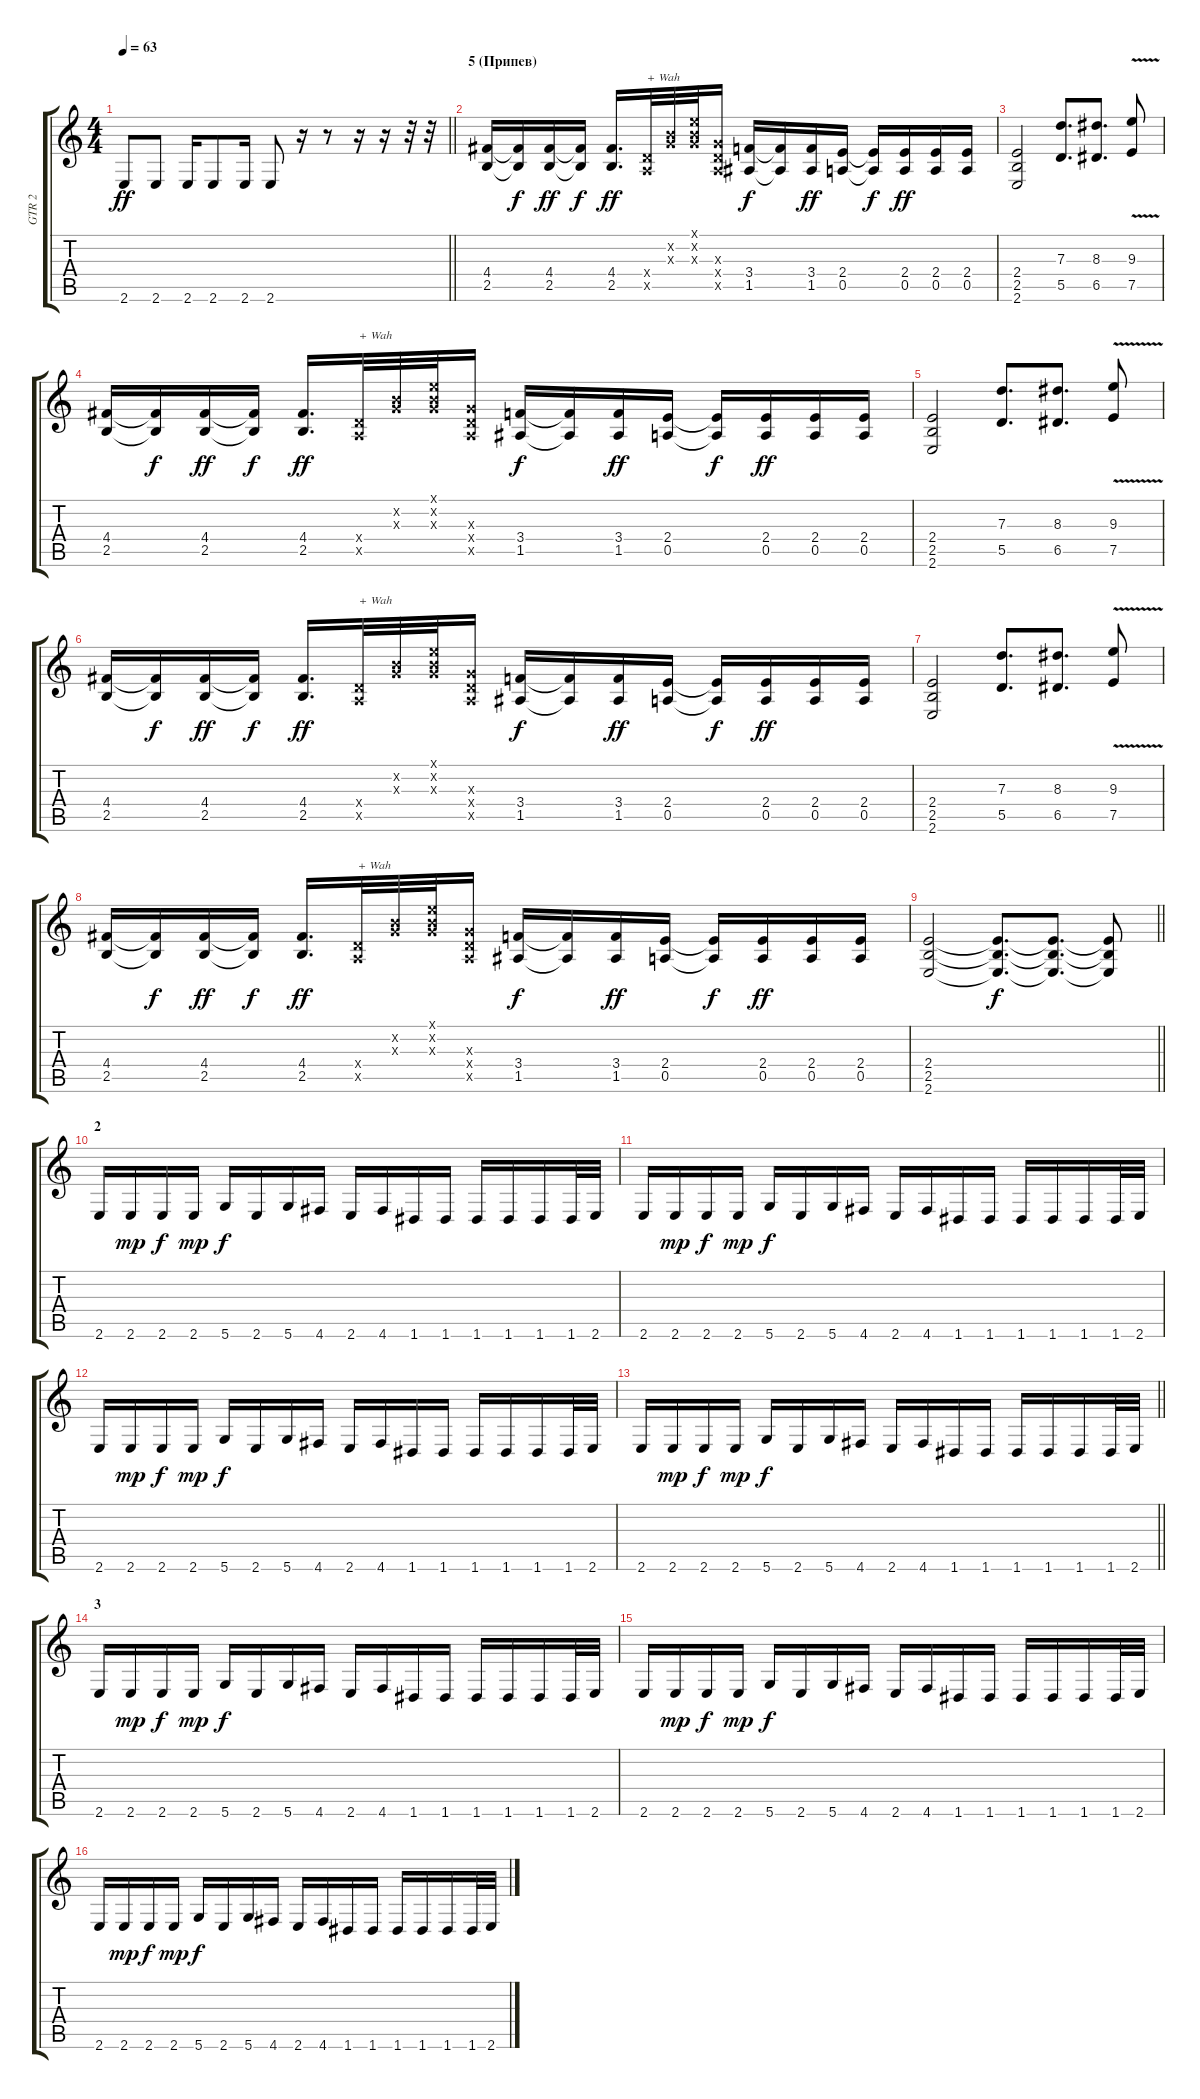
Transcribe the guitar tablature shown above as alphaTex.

\track ("GTR 2" "GTR 2") {instrument overdrivenguitar}
\staff {score tabs}
\tuning (E4 B3 G3 D3 A2 D2) {hide}
\ts (4 4)
\tempo 63
\clef g2
\barLineRight lightlight
\ks c
2.6.8{dy ff} 2.6.8 2.6.16 2.6.8 2.6.16 2.6.8 r.16 r.8 r.16 r.16 r.32 r.32 |
\section ("" "5 (Припев)")
(4.4 2.5).16{instrument overdrivenguitar} (4.4{t} 2.5{t}).16{dy f} (4.4 2.5).16{dy ff} (4.4{t} 2.5{t}).16{dy f} (4.4 2.5).16{d dy ff} (0.4{x} 0.5{x}).32{txt "+ Wah"} (0.2{x} 0.3{x}).32 (0.1{x} 0.2{x} 0.3{x}).32 (0.3{x} 0.4{x} 0.5{x}).16 (3.4 1.5).16{dy f} (3.4{t} 1.5{t}).16 (3.4 1.5).16{dy ff} (2.4 0.5).16 (2.4{t} 0.5{t}).16{dy f} (2.4 0.5).16{dy ff} (2.4 0.5).16 (2.4 0.5).16 |
(2.4 2.5 2.6).2 (7.3 5.5).8{d} (8.3 6.5).8{d} (9.3{v} 7.5{v}).8 |
(4.4 2.5).16 (4.4{t} 2.5{t}).16{dy f} (4.4 2.5).16{dy ff} (4.4{t} 2.5{t}).16{dy f} (4.4 2.5).16{d dy ff} (0.4{x} 0.5{x}).32{txt "+ Wah"} (0.2{x} 0.3{x}).32 (0.1{x} 0.2{x} 0.3{x}).32 (0.3{x} 0.4{x} 0.5{x}).16 (3.4 1.5).16{dy f} (3.4{t} 1.5{t}).16 (3.4 1.5).16{dy ff} (2.4 0.5).16 (2.4{t} 0.5{t}).16{dy f} (2.4 0.5).16{dy ff} (2.4 0.5).16 (2.4 0.5).16 |
(2.4 2.5 2.6).2 (7.3 5.5).8{d} (8.3 6.5).8{d} (9.3{v} 7.5{v}).8 |
(4.4 2.5).16 (4.4{t} 2.5{t}).16{dy f} (4.4 2.5).16{dy ff} (4.4{t} 2.5{t}).16{dy f} (4.4 2.5).16{d dy ff} (0.4{x} 0.5{x}).32{txt "+ Wah"} (0.2{x} 0.3{x}).32 (0.1{x} 0.2{x} 0.3{x}).32 (0.3{x} 0.4{x} 0.5{x}).16 (3.4 1.5).16{dy f} (3.4{t} 1.5{t}).16 (3.4 1.5).16{dy ff} (2.4 0.5).16 (2.4{t} 0.5{t}).16{dy f} (2.4 0.5).16{dy ff} (2.4 0.5).16 (2.4 0.5).16 |
(2.4 2.5 2.6).2 (7.3 5.5).8{d} (8.3 6.5).8{d} (9.3{v} 7.5{v}).8 |
(4.4 2.5).16 (4.4{t} 2.5{t}).16{dy f} (4.4 2.5).16{dy ff} (4.4{t} 2.5{t}).16{dy f} (4.4 2.5).16{d dy ff} (0.4{x} 0.5{x}).32{txt "+ Wah"} (0.2{x} 0.3{x}).32 (0.1{x} 0.2{x} 0.3{x}).32 (0.3{x} 0.4{x} 0.5{x}).16 (3.4 1.5).16{dy f} (3.4{t} 1.5{t}).16 (3.4 1.5).16{dy ff} (2.4 0.5).16 (2.4{t} 0.5{t}).16{dy f} (2.4 0.5).16{dy ff} (2.4 0.5).16 (2.4 0.5).16 |
\barLineRight lightlight
(2.4 2.5 2.6).2 (2.4{t} 2.5{t} 2.6{t}).8{d dy f} (2.4{t} 2.5{t} 2.6{t}).8{d} (2.4{t} 2.5{t} 2.6{t}).8 |
\section ("" "2")
2.6.16{instrument electricguitarjazz} 2.6.16{dy mp} 2.6.16{dy f} 2.6.16{dy mp} 5.6.16{dy f} 2.6.16 5.6.16 4.6.16 2.6.16 4.6.16 1.6.16 1.6.16 1.6.16 1.6.16 1.6.16 1.6.32 2.6.32 |
2.6.16 2.6.16{dy mp} 2.6.16{dy f} 2.6.16{dy mp} 5.6.16{dy f} 2.6.16 5.6.16 4.6.16 2.6.16 4.6.16 1.6.16 1.6.16 1.6.16 1.6.16 1.6.16 1.6.32 2.6.32 |
2.6.16 2.6.16{dy mp} 2.6.16{dy f} 2.6.16{dy mp} 5.6.16{dy f} 2.6.16 5.6.16 4.6.16 2.6.16 4.6.16 1.6.16 1.6.16 1.6.16 1.6.16 1.6.16 1.6.32 2.6.32 |
\barLineRight lightlight
2.6.16 2.6.16{dy mp} 2.6.16{dy f} 2.6.16{dy mp} 5.6.16{dy f} 2.6.16 5.6.16 4.6.16 2.6.16 4.6.16 1.6.16 1.6.16 1.6.16 1.6.16 1.6.16 1.6.32 2.6.32 |
\section ("" "3")
2.6.16{instrument electricguitarjazz} 2.6.16{dy mp} 2.6.16{dy f} 2.6.16{dy mp} 5.6.16{dy f} 2.6.16 5.6.16 4.6.16 2.6.16 4.6.16 1.6.16 1.6.16 1.6.16 1.6.16 1.6.16 1.6.32 2.6.32 |
2.6.16 2.6.16{dy mp} 2.6.16{dy f} 2.6.16{dy mp} 5.6.16{dy f} 2.6.16 5.6.16 4.6.16 2.6.16 4.6.16 1.6.16 1.6.16 1.6.16 1.6.16 1.6.16 1.6.32 2.6.32 |
2.6.16 2.6.16{dy mp} 2.6.16{dy f} 2.6.16{dy mp} 5.6.16{dy f} 2.6.16 5.6.16 4.6.16 2.6.16 4.6.16 1.6.16 1.6.16 1.6.16 1.6.16 1.6.16 1.6.32 2.6.32
